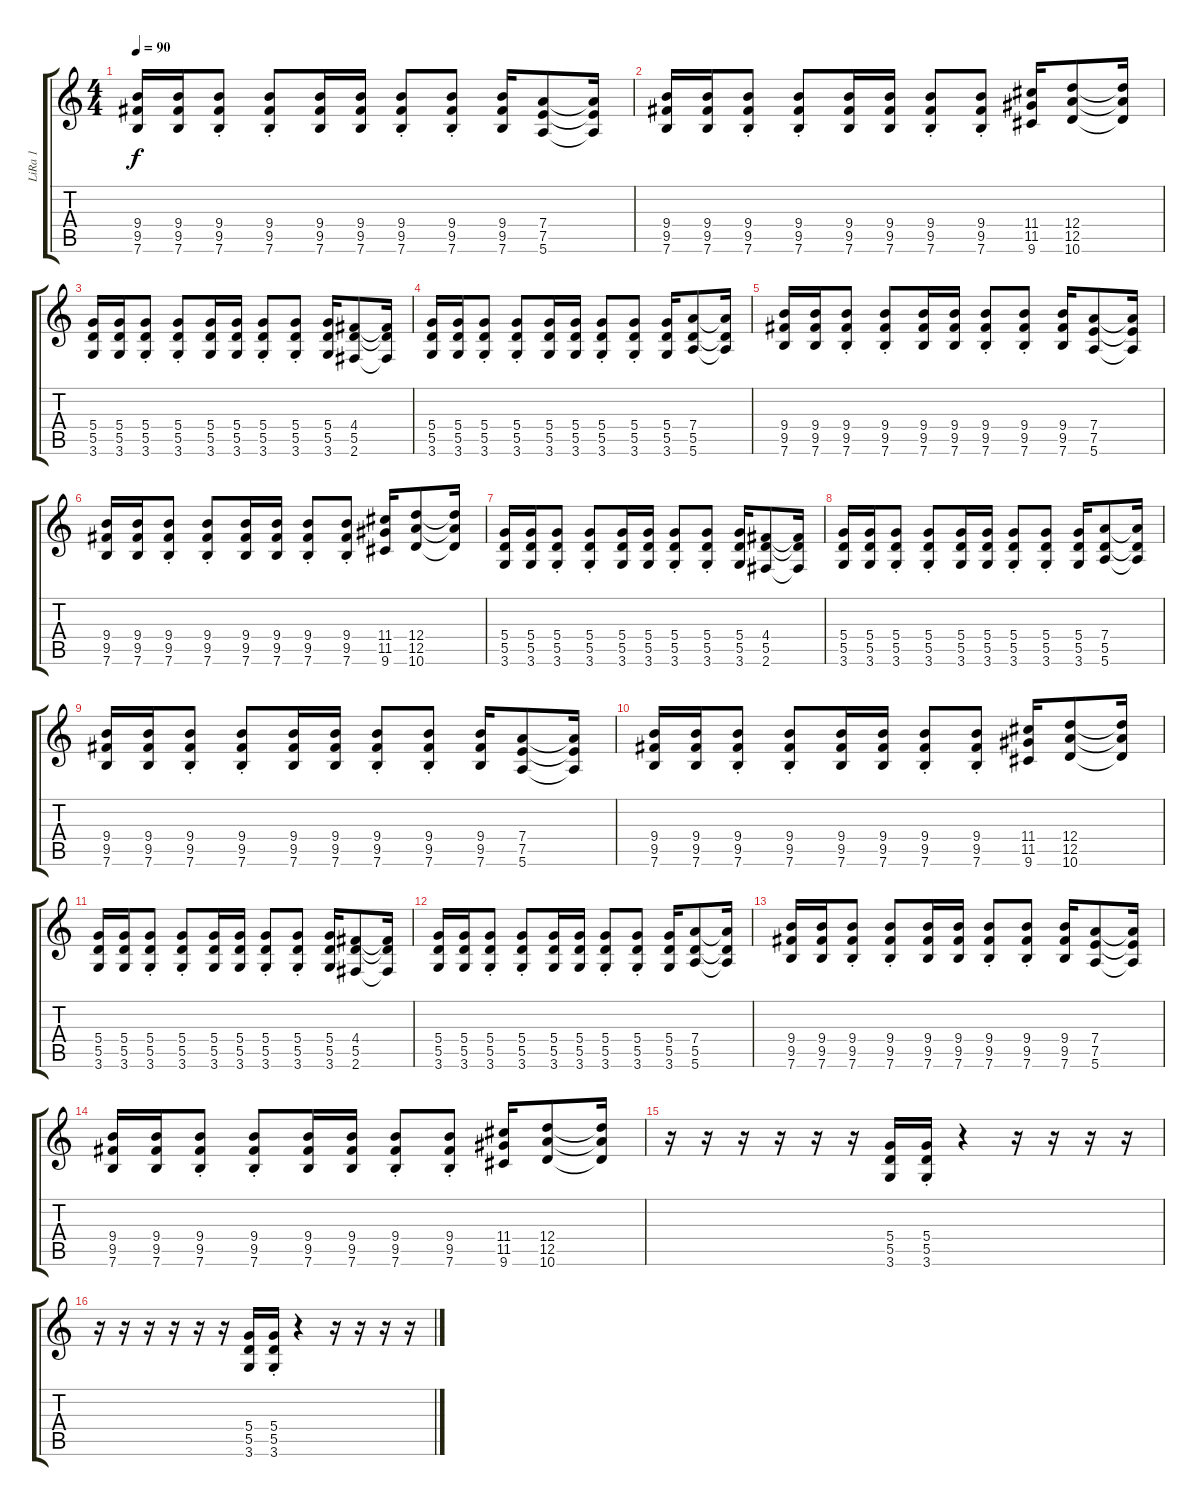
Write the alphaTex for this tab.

\track ("LiRa 1" "LiRa 1") {instrument electricguitarclean}
\staff {score tabs}
\tuning (E4 B3 G3 D3 A2 E2) {hide}
\ts (4 4)
\tempo 90
\clef g2
\ks c
(9.4 9.5 7.6).16{dy f instrument distortionguitar} (9.4 9.5 7.6).16 (9.4{st} 9.5{st} 7.6{st}).8 (9.4{st} 9.5{st} 7.6{st}).8 (9.4 9.5 7.6).16 (9.4 9.5 7.6).16 (9.4{st} 9.5{st} 7.6{st}).8 (9.4{st} 9.5{st} 7.6{st}).8 (9.4 9.5 7.6).16 (7.4 7.5 5.6).8 (7.4{t} 7.5{t} 5.6{t}).16 |
(9.4 9.5 7.6).16{instrument distortionguitar} (9.4 9.5 7.6).16 (9.4{st} 9.5{st} 7.6{st}).8 (9.4{st} 9.5{st} 7.6{st}).8 (9.4 9.5 7.6).16 (9.4 9.5 7.6).16 (9.4{st} 9.5{st} 7.6{st}).8 (9.4{st} 9.5{st} 7.6{st}).8 (11.4 11.5 9.6).16 (12.4 12.5 10.6).8 (12.4{t} 12.5{t} 10.6{t}).16 |
(5.4 5.5 3.6).16{instrument distortionguitar} (5.4 5.5 3.6).16 (5.4{st} 5.5{st} 3.6{st}).8 (5.4{st} 5.5{st} 3.6{st}).8 (5.4 5.5 3.6).16 (5.4 5.5 3.6).16 (5.4{st} 5.5{st} 3.6{st}).8 (5.4{st} 5.5{st} 3.6{st}).8 (5.4 5.5 3.6).16 (4.4 5.5 2.6).8 (4.4{t} 5.5{t} 2.6{t}).16 |
(5.4 5.5 3.6).16{instrument distortionguitar} (5.4 5.5 3.6).16 (5.4{st} 5.5{st} 3.6{st}).8 (5.4{st} 5.5{st} 3.6{st}).8 (5.4 5.5 3.6).16 (5.4 5.5 3.6).16 (5.4{st} 5.5{st} 3.6{st}).8 (5.4{st} 5.5{st} 3.6{st}).8 (5.4 5.5 3.6).16 (7.4 5.5 5.6).8 (7.4{t} 5.5{t} 5.6{t}).16 |
(9.4 9.5 7.6).16{instrument distortionguitar} (9.4 9.5 7.6).16 (9.4{st} 9.5{st} 7.6{st}).8 (9.4{st} 9.5{st} 7.6{st}).8 (9.4 9.5 7.6).16 (9.4 9.5 7.6).16 (9.4{st} 9.5{st} 7.6{st}).8 (9.4{st} 9.5{st} 7.6{st}).8 (9.4 9.5 7.6).16 (7.4 7.5 5.6).8 (7.4{t} 7.5{t} 5.6{t}).16 |
(9.4 9.5 7.6).16{instrument distortionguitar} (9.4 9.5 7.6).16 (9.4{st} 9.5{st} 7.6{st}).8 (9.4{st} 9.5{st} 7.6{st}).8 (9.4 9.5 7.6).16 (9.4 9.5 7.6).16 (9.4{st} 9.5{st} 7.6{st}).8 (9.4{st} 9.5{st} 7.6{st}).8 (11.4 11.5 9.6).16 (12.4 12.5 10.6).8 (12.4{t} 12.5{t} 10.6{t}).16 |
(5.4 5.5 3.6).16{instrument distortionguitar} (5.4 5.5 3.6).16 (5.4{st} 5.5{st} 3.6{st}).8 (5.4{st} 5.5{st} 3.6{st}).8 (5.4 5.5 3.6).16 (5.4 5.5 3.6).16 (5.4{st} 5.5{st} 3.6{st}).8 (5.4{st} 5.5{st} 3.6{st}).8 (5.4 5.5 3.6).16 (4.4 5.5 2.6).8 (4.4{t} 5.5{t} 2.6{t}).16 |
(5.4 5.5 3.6).16{instrument distortionguitar} (5.4 5.5 3.6).16 (5.4{st} 5.5{st} 3.6{st}).8 (5.4{st} 5.5{st} 3.6{st}).8 (5.4 5.5 3.6).16 (5.4 5.5 3.6).16 (5.4{st} 5.5{st} 3.6{st}).8 (5.4{st} 5.5{st} 3.6{st}).8 (5.4 5.5 3.6).16 (7.4 5.5 5.6).8 (7.4{t} 5.5{t} 5.6{t}).16 |
(9.4 9.5 7.6).16{instrument distortionguitar} (9.4 9.5 7.6).16 (9.4{st} 9.5{st} 7.6{st}).8 (9.4{st} 9.5{st} 7.6{st}).8 (9.4 9.5 7.6).16 (9.4 9.5 7.6).16 (9.4{st} 9.5{st} 7.6{st}).8 (9.4{st} 9.5{st} 7.6{st}).8 (9.4 9.5 7.6).16 (7.4 7.5 5.6).8 (7.4{t} 7.5{t} 5.6{t}).16 |
(9.4 9.5 7.6).16{instrument distortionguitar} (9.4 9.5 7.6).16 (9.4{st} 9.5{st} 7.6{st}).8 (9.4{st} 9.5{st} 7.6{st}).8 (9.4 9.5 7.6).16 (9.4 9.5 7.6).16 (9.4{st} 9.5{st} 7.6{st}).8 (9.4{st} 9.5{st} 7.6{st}).8 (11.4 11.5 9.6).16 (12.4 12.5 10.6).8 (12.4{t} 12.5{t} 10.6{t}).16 |
(5.4 5.5 3.6).16{instrument distortionguitar} (5.4 5.5 3.6).16 (5.4{st} 5.5{st} 3.6{st}).8 (5.4{st} 5.5{st} 3.6{st}).8 (5.4 5.5 3.6).16 (5.4 5.5 3.6).16 (5.4{st} 5.5{st} 3.6{st}).8 (5.4{st} 5.5{st} 3.6{st}).8 (5.4 5.5 3.6).16 (4.4 5.5 2.6).8 (4.4{t} 5.5{t} 2.6{t}).16 |
(5.4 5.5 3.6).16{instrument distortionguitar} (5.4 5.5 3.6).16 (5.4{st} 5.5{st} 3.6{st}).8 (5.4{st} 5.5{st} 3.6{st}).8 (5.4 5.5 3.6).16 (5.4 5.5 3.6).16 (5.4{st} 5.5{st} 3.6{st}).8 (5.4{st} 5.5{st} 3.6{st}).8 (5.4 5.5 3.6).16 (7.4 5.5 5.6).8 (7.4{t} 5.5{t} 5.6{t}).16 |
(9.4 9.5 7.6).16{instrument distortionguitar} (9.4 9.5 7.6).16 (9.4{st} 9.5{st} 7.6{st}).8 (9.4{st} 9.5{st} 7.6{st}).8 (9.4 9.5 7.6).16 (9.4 9.5 7.6).16 (9.4{st} 9.5{st} 7.6{st}).8 (9.4{st} 9.5{st} 7.6{st}).8 (9.4 9.5 7.6).16 (7.4 7.5 5.6).8 (7.4{t} 7.5{t} 5.6{t}).16 |
(9.4 9.5 7.6).16{instrument distortionguitar} (9.4 9.5 7.6).16 (9.4{st} 9.5{st} 7.6{st}).8 (9.4{st} 9.5{st} 7.6{st}).8 (9.4 9.5 7.6).16 (9.4 9.5 7.6).16 (9.4{st} 9.5{st} 7.6{st}).8 (9.4{st} 9.5{st} 7.6{st}).8 (11.4 11.5 9.6).16 (12.4 12.5 10.6).8 (12.4{t} 12.5{t} 10.6{t}).16 |
r.16 r.16 r.16 r.16 r.16 r.16 (5.4 5.5 3.6).16 (5.4{st} 5.5{st} 3.6{st}).16 r.4 r.16 r.16 r.16 r.16 |
r.16 r.16 r.16 r.16 r.16 r.16 (5.4 5.5 3.6).16 (5.4{st} 5.5{st} 3.6{st}).16 r.4 r.16 r.16 r.16 r.16
